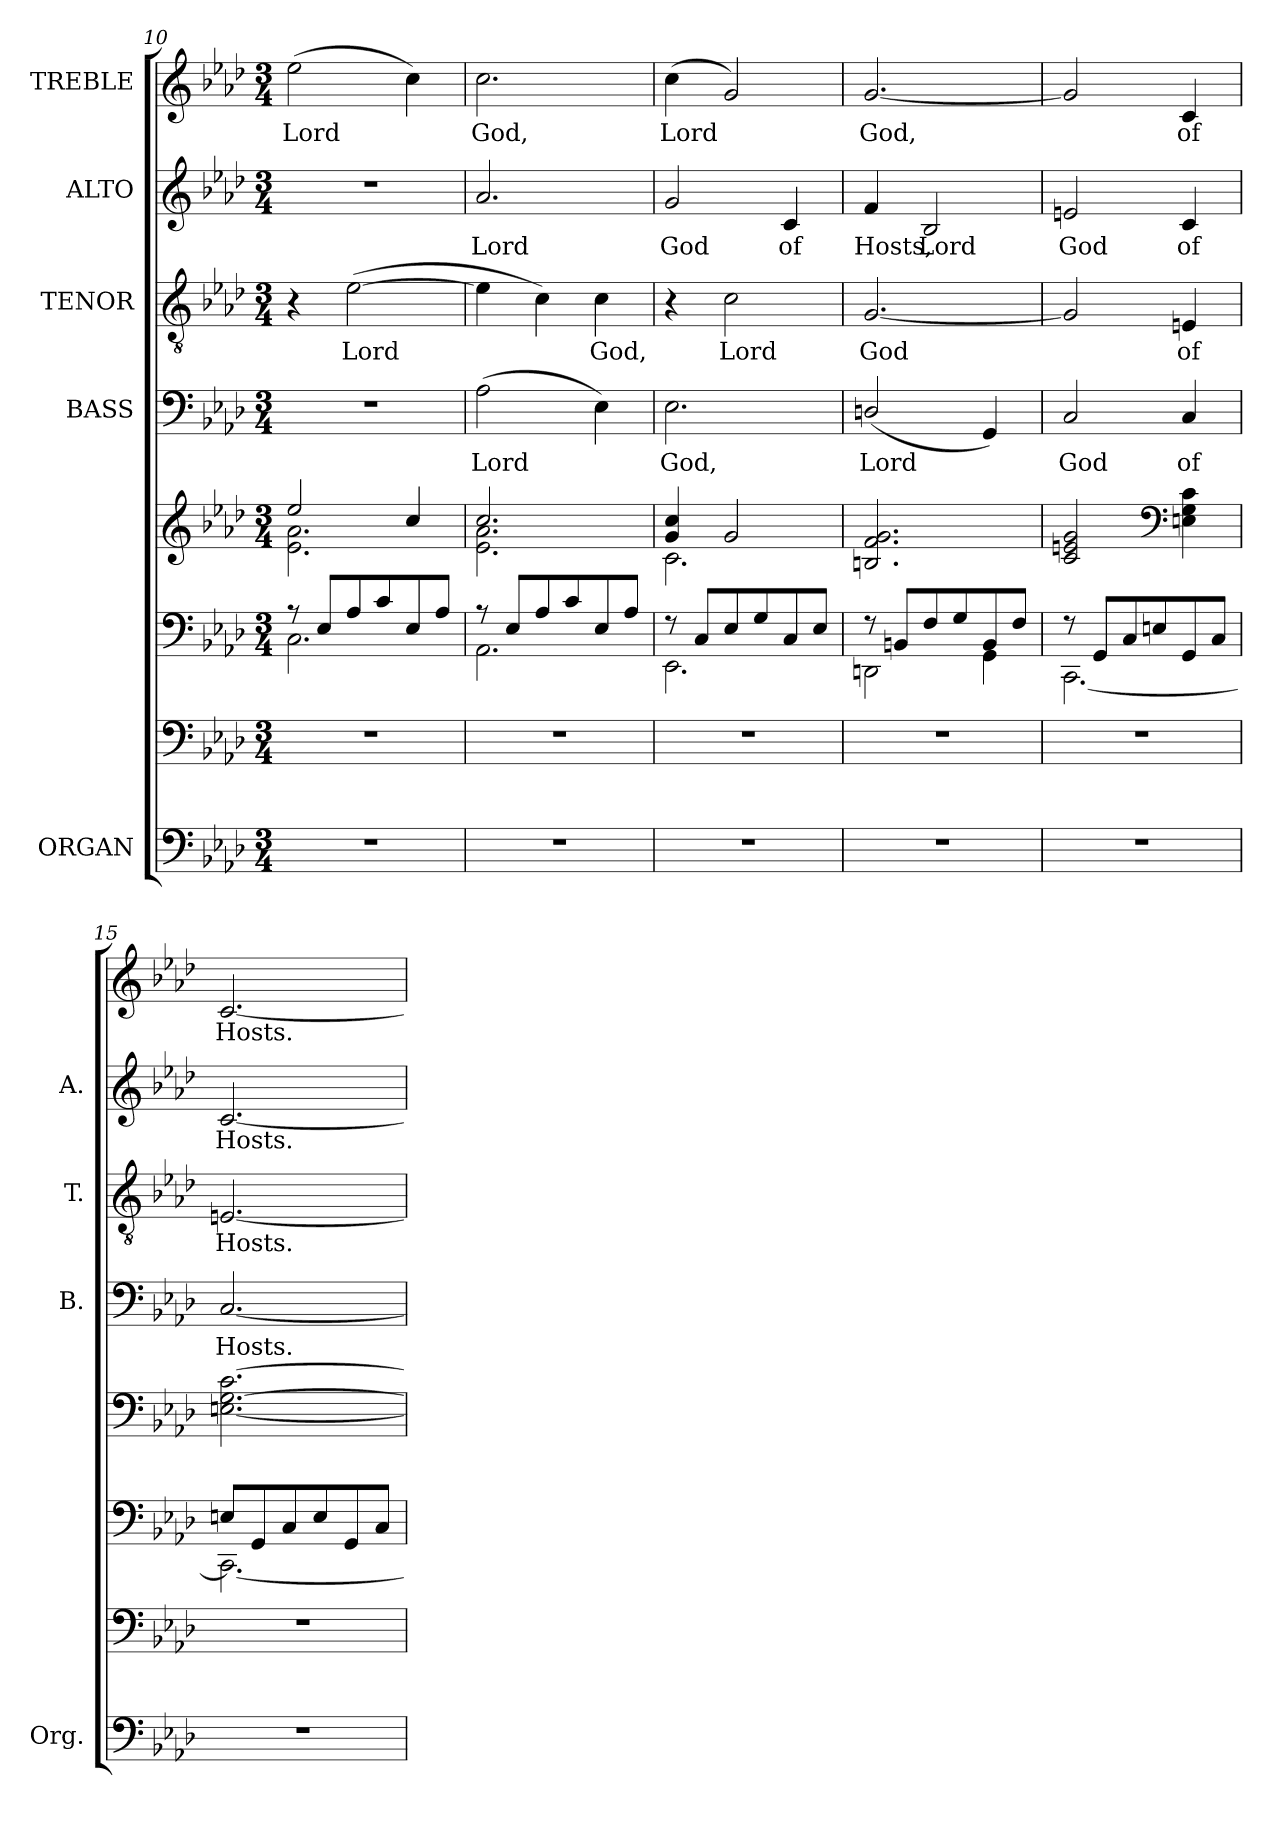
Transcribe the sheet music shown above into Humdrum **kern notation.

**kern	**kern	**kern	**kern	**kern	**text	**kern	**text	**kern	**text	**kern	**text
*part5	*part5	*part5	*part5	*part4	*part4	*part3	*part3	*part2	*part2	*part1	*part1
*staff8	*staff7	*staff6	*staff5	*staff4	*staff4	*staff3	*staff3	*staff2	*staff2	*staff1	*staff1
*I"ORGAN	*	*	*	*I"BASS	*	*I"TENOR	*	*I"ALTO	*	*I"TREBLE	*
*I'Org.	*	*	*	*I'B.	*	*I'T.	*	*I'A.	*	*	*
*clefF4	*clefF4	*clefF4	*clefG2	*clefF4	*	*clefGv2	*	*clefG2	*	*clefG2	*
*	*	*	*	*	*	*ITrd7c12	*	*	*	*	*
*k[b-e-a-d-]	*k[b-e-a-d-]	*k[b-e-a-d-]	*k[b-e-a-d-]	*k[b-e-a-d-]	*	*k[b-e-a-d-]	*	*k[b-e-a-d-]	*	*k[b-e-a-d-]	*
*A-:	*A-:	*A-:	*A-:	*A-:	*	*A-:	*	*A-:	*	*A-:	*
*M3/4	*M3/4	*M3/4	*M3/4	*M3/4	*	*M3/4	*	*M3/4	*	*M3/4	*
=10	=10	=10	=10	=10	=10	=10	=10	=10	=10	=10	=10
!LO:N:vis=1	!LO:N:vis=1	!	!	!LO:N:vis=1	!	!	!	!LO:N:vis=1	!	!	!
*	*	*^	*^	*	*	*	*	*	*	*	*
!	!	!	!	!	!	!	!	!	!	!	!	!	!LO:LY:b:color=#000000
2.r	2.r	8r	2.Ci\	2ee-i/	2.e-i\ 2.a-i	2.r	.	4r	.	2.r	.	(2ee-i\	Lord
.	.	8E-i/L	.	.	.	.	.	.	.	.	.	.	.
!	!	!	!	!	!	!	!	!	!LO:LY:b:color=#000000	!	!	!	!
.	.	8A-i/	.	.	.	.	.	([2E-i\	Lord	.	.	.	.
.	.	8ci/	.	.	.	.	.	.	.	.	.	.	.
.	.	8E-i/	.	4cci/	.	.	.	.	.	.	.	4cci\)	.
.	.	8A-i/J	.	.	.	.	.	.	.	.	.	.	.
=11	=11	=11	=11	=11	=11	=11	=11	=11	=11	=11	=11	=11	=11
!LO:N:vis=1	!LO:N:vis=1	!	!	!	!	!	!	!	!	!	!	!	!
!	!	!	!	!	!	!	!LO:LY:b:color=#000000	!	!	!	!	!	!
!	!	!	!	!	!	!	!	!	!	!	!LO:LY:b:color=#000000	!	!
!	!	!	!	!	!	!	!	!	!	!	!	!	!LO:LY:b:color=#000000
2.r	2.r	8r	2.AA-i\	2.cci/	2.e-i\ 2.a-i	(2A-i\	Lord	4E-i\]	.	2.a-i/	Lord	2.cci\	God,
.	.	8E-i/L	.	.	.	.	.	.	.	.	.	.	.
.	.	8A-i/	.	.	.	.	.	4Ci\)	.	.	.	.	.
.	.	8ci/	.	.	.	.	.	.	.	.	.	.	.
!	!	!	!	!	!	!	!	!	!LO:LY:b:color=#000000	!	!	!	!
.	.	8E-i/	.	.	.	4E-i\)	.	4Ci\	God,	.	.	.	.
.	.	8A-i/J	.	.	.	.	.	.	.	.	.	.	.
=12	=12	=12	=12	=12	=12	=12	=12	=12	=12	=12	=12	=12	=12
!LO:N:vis=1	!LO:N:vis=1	!	!	!	!	!	!	!	!	!	!	!	!
!	!	!	!	!	!	!	!LO:LY:b:color=#000000	!	!	!	!	!	!
!	!	!	!	!	!	!	!	!	!	!	!LO:LY:b:color=#000000	!	!
!	!	!	!	!	!	!	!	!	!	!	!	!	!LO:LY:b:color=#000000
2.r	2.r	8r	2.EE-i\	4gi/ 4cci	2.ci\	2.E-i\	God,	4r	.	2gi/	God	(4cci\	Lord
.	.	8Ci/L	.	.	.	.	.	.	.	.	.	.	.
!	!	!	!	!	!	!	!	!	!LO:LY:b:color=#000000	!	!	!	!
.	.	8E-i/	.	2gi/	.	.	.	2Ci\	Lord	.	.	2gi/)	.
.	.	8Gi/	.	.	.	.	.	.	.	.	.	.	.
!	!	!	!	!	!	!	!	!	!	!	!LO:LY:b:color=#000000	!	!
.	.	8Ci/	.	.	.	.	.	.	.	4ci/	of	.	.
.	.	8E-i/J	.	.	.	.	.	.	.	.	.	.	.
*	*	*	*	*v	*v	*	*	*	*	*	*	*	*
=13	=13	=13	=13	=13	=13	=13	=13	=13	=13	=13	=13	=13
!LO:N:vis=1	!LO:N:vis=1	!	!	!	!	!	!	!	!	!	!	!
!	!	!	!	!	!	!LO:LY:b:color=#000000	!	!	!	!	!	!
!	!	!	!	!	!	!	!	!LO:LY:b:color=#000000	!	!	!	!
!	!	!	!	!	!	!	!	!	!	!LO:LY:b:color=#000000	!	!
!	!	!	!	!	!	!	!	!	!	!	!	!LO:LY:b:color=#000000
2.r	2.r	8r	2DDni\	2.Bni/ 2.fi 2.gi	(2Dni/	Lord	[2.GGi/	God	4fi/	Hosts,	[2.gi/	God,
.	.	8BBni/L	.	.	.	.	.	.	.	.	.	.
!	!	!	!	!	!	!	!	!	!	!LO:LY:b:color=#000000	!	!
.	.	8Fi/	.	.	.	.	.	.	2B-i/	Lord	.	.
.	.	8Gi/	.	.	.	.	.	.	.	.	.	.
.	.	8BBi/	4GGi\	.	4GGi/)	.	.	.	.	.	.	.
.	.	8Fi/J	.	.	.	.	.	.	.	.	.	.
!!LO:LB:g=z
=14	=14	=14	=14	=14	=14	=14	=14	=14	=14	=14	=14	=14
!LO:N:vis=1	!LO:N:vis=1	!	!	!	!	!	!	!	!	!	!	!
!	!	!	!	!	!	!LO:LY:b:color=#000000	!	!	!	!	!	!
!	!	!	!	!	!	!	!	!	!	!LO:LY:b:color=#000000	!	!
2.r	2.r	8r	[2.CCi\	2ci/ 2eni 2gi	2Ci/	God	2GGi/]	.	2eni/	God	2gi/]	.
.	.	8GGi/L	.	.	.	.	.	.	.	.	.	.
.	.	8Ci/	.	.	.	.	.	.	.	.	.	.
.	.	8Eni/	.	.	.	.	.	.	.	.	.	.
*	*	*	*	*clefF4	*	*	*	*	*	*	*	*
!	!	!	!	!	!	!LO:LY:b:color=#000000	!	!	!	!	!	!
!	!	!	!	!	!	!	!	!LO:LY:b:color=#000000	!	!	!	!
!	!	!	!	!	!	!	!	!	!	!LO:LY:b:color=#000000	!	!
!	!	!	!	!	!	!	!	!	!	!	!	!LO:LY:b:color=#000000
.	.	8GGi/	.	4Eni\ 4Gi 4ci	4Ci/	of	4EEni/	of	4ci/	of	4ci/	of
.	.	8Ci/J	.	.	.	.	.	.	.	.	.	.
=15	=15	=15	=15	=15	=15	=15	=15	=15	=15	=15	=15	=15
!LO:N:vis=1	!LO:N:vis=1	!	!	!	!	!	!	!	!	!	!	!
!	!	!	!	!	!	!LO:LY:b:color=#000000	!	!	!	!	!	!
!	!	!	!	!	!	!	!	!LO:LY:b:color=#000000	!	!	!	!
!	!	!	!	!	!	!	!	!	!	!LO:LY:b:color=#000000	!	!
!	!	!	!	!	!	!	!	!	!	!	!	!LO:LY:b:color=#000000
2.r	2.r	8Eni/L	2.CCi\_	[2.Eni\ [2.Gi [2.ci	[2.Ci/	Hosts.	[2.EEni/	Hosts.	[2.ci/	Hosts.	[2.ci/	Hosts.
.	.	8GGi/	.	.	.	.	.	.	.	.	.	.
.	.	8Ci/	.	.	.	.	.	.	.	.	.	.
.	.	8Ei/	.	.	.	.	.	.	.	.	.	.
.	.	8GGi/	.	.	.	.	.	.	.	.	.	.
.	.	8Ci/J	.	.	.	.	.	.	.	.	.	.
*	*	*v	*v	*	*	*	*	*	*	*	*	*
=	=	=	=	=	=	=	=	=	=	=	=
*-	*-	*-	*-	*-	*-	*-	*-	*-	*-	*-	*-
